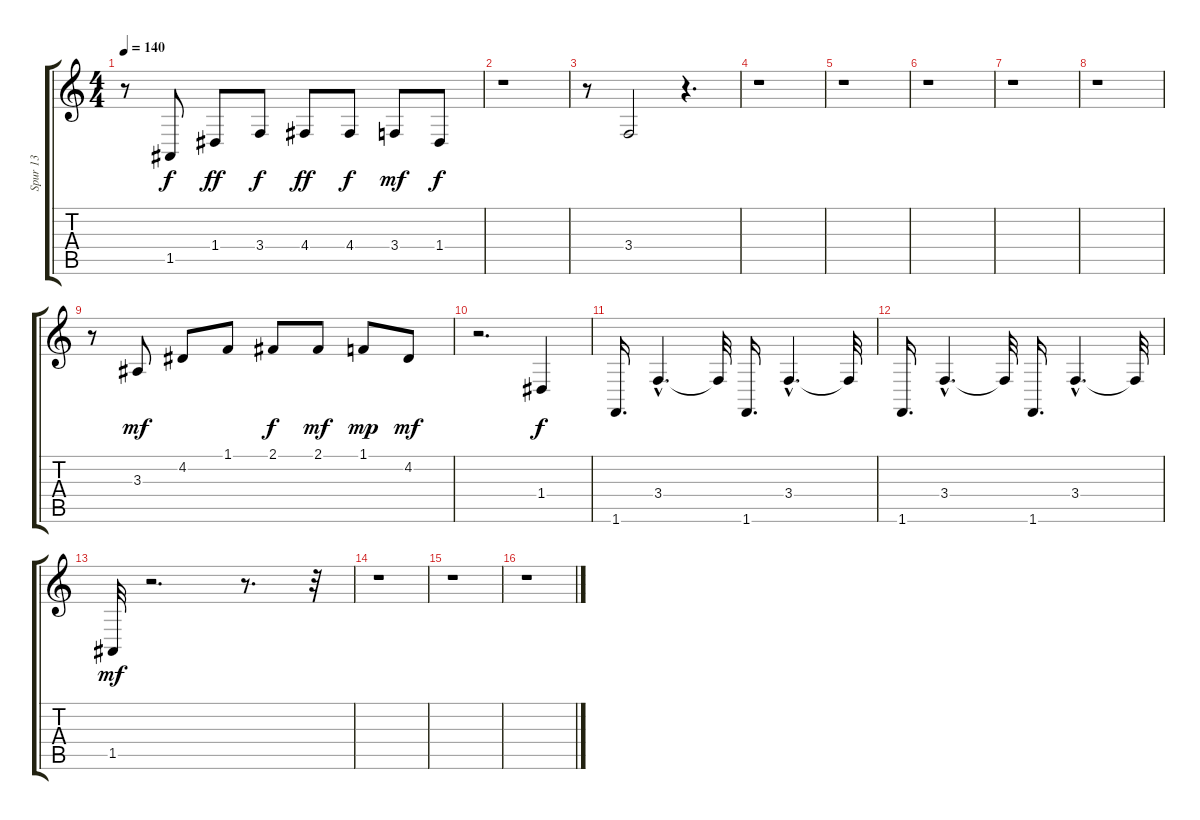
\track ("Spur 13" "Spur 13") {instrument marimba}
\staff {score tabs}
\tuning (E4 B3 G3 D3 A2 E2) {hide}
\ts (4 4)
\tempo 140
\clef g2
\ks c
r.8{dy mf} 1.5.8{dy f} 1.4.8{dy ff} 3.4.8{dy f} 4.4.8{dy ff} 4.4.8{dy f} 3.4.8{dy mf} 1.4.8{dy f} |
r.1 |
r.8 3.4.2 r.4{d} |
r.1 |
r.1 |
r.1 |
r.1 |
r.1 |
r.8 3.3.8{dy mf} 4.2.8 1.1.8 2.1.8{dy f} 2.1.8{dy mf} 1.1.8{dy mp} 4.2.8{dy mf} |
r.2{d} 1.4.4{dy f} |
1.6.16{d} 3.4{hac}.4{d} 3.4{t}.32 1.6.16{d} 3.4{hac}.4{d} 3.4{t}.32 |
1.6.16{d} 3.4{hac}.4{d} 3.4{t}.32 1.6.16{d} 3.4{hac}.4{d} 3.4{t}.32 |
1.5.32{dy mf} r.2{d} r.8{d} r.32 |
r.1 |
r.1 |
r.1
